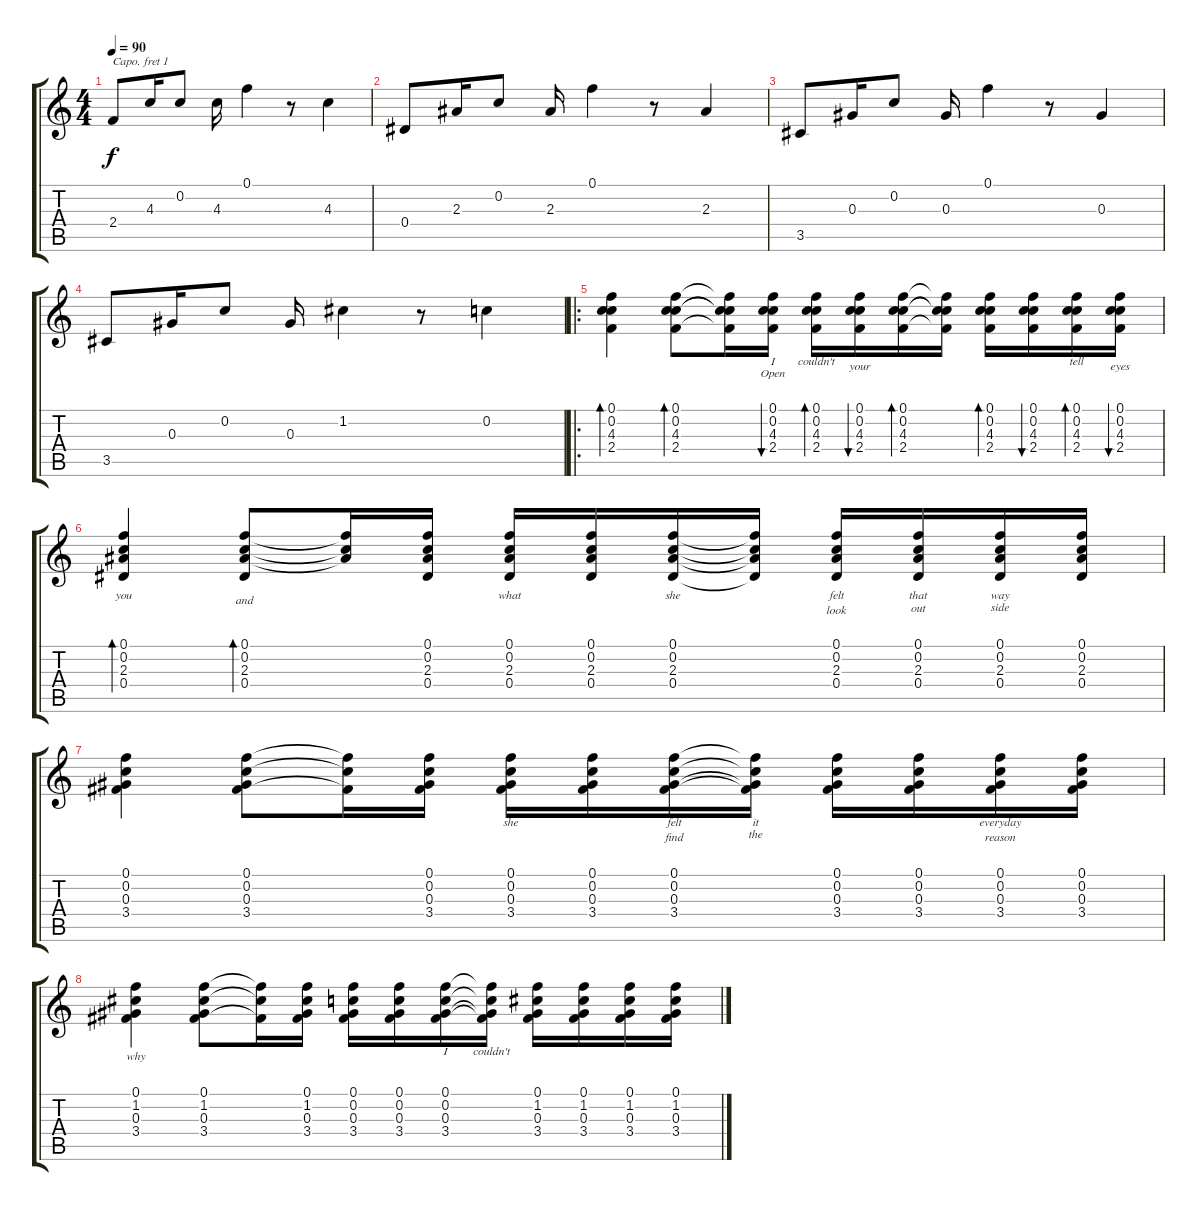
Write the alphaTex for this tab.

\track "" {instrument acousticguitarnylon}
\staff {score tabs}
\capo 1
\tuning (E4 B3 G3 D3 A2 E2) {hide}
\ts (4 4)
\tempo 90
\clef g2
\ks c
2.4.8{dy f instrument acousticguitarnylon} 4.3.16 0.2.8 4.3.16 0.1.4 r.8 4.3.4 |
0.4.8 2.3.16 0.2.8 2.3.16 0.1.4 r.8 2.3.4 |
3.5.8 0.3.16 0.2.8 0.3.16 0.1.4 r.8 0.3.4 |
3.5.8 0.3.16 0.2.8 0.3.16 1.2.4 r.8 0.2.4 |
\ro
(0.1 0.2 4.3 2.4).4{bd 30 lyrics (0 "") lyrics (1 "") lyrics (2 "") lyrics (3 "") lyrics (4 "")} (0.1 0.2 4.3 2.4).8{bd 30 lyrics (0 "") lyrics (1 "") lyrics (2 "") lyrics (3 "") lyrics (4 "")} (0.1{t} 0.2{t} 4.3{t} 2.4{t}).16{lyrics (0 "") lyrics (1 "") lyrics (2 "") lyrics (3 "") lyrics (4 "")} (0.1 0.2 4.3 2.4).16{bu 30 lyrics (0 "I") lyrics (1 "Open") lyrics (2 "") lyrics (3 "") lyrics (4 "")} (0.1 0.2 4.3 2.4).16{bd 30 lyrics (0 "couldn't") lyrics (1 "") lyrics (2 "") lyrics (3 "") lyrics (4 "")} (0.1 0.2 4.3 2.4).16{bu 30 lyrics (0 "") lyrics (1 "your") lyrics (2 "") lyrics (3 "") lyrics (4 "")} (0.1 0.2 4.3 2.4).16{bd 30 lyrics (0 "") lyrics (1 "") lyrics (2 "") lyrics (3 "") lyrics (4 "")} (0.1{t} 0.2{t} 4.3{t} 2.4{t}).16{lyrics (0 "") lyrics (1 "") lyrics (2 "") lyrics (3 "") lyrics (4 "")} (0.1 0.2 4.3 2.4).16{bd 30 lyrics (0 "") lyrics (1 "") lyrics (2 "") lyrics (3 "") lyrics (4 "")} (0.1 0.2 4.3 2.4).16{bu 30 lyrics (0 "") lyrics (1 "") lyrics (2 "") lyrics (3 "") lyrics (4 "")} (0.1 0.2 4.3 2.4).16{bd 30 lyrics (0 "tell") lyrics (1 "") lyrics (2 "") lyrics (3 "") lyrics (4 "")} (0.1 0.2 4.3 2.4).16{bu 30 lyrics (0 "") lyrics (1 "eyes") lyrics (2 "") lyrics (3 "") lyrics (4 "")} |
(0.1 0.2 2.3 0.4).4{bd 30 lyrics (0 "you") lyrics (1 "") lyrics (2 "") lyrics (3 "") lyrics (4 "")} (0.1 0.2 2.3 0.4).8{bd 30 lyrics (0 "") lyrics (1 "and") lyrics (2 "") lyrics (3 "") lyrics (4 "")} (0.1{t} 0.2{t} 2.3{t}).16{lyrics (0 "") lyrics (1 "") lyrics (2 "") lyrics (3 "") lyrics (4 "")} (0.1 0.2 2.3 0.4).16{lyrics (0 "") lyrics (1 "") lyrics (2 "") lyrics (3 "") lyrics (4 "")} (0.1 0.2 2.3 0.4).16{lyrics (0 "what") lyrics (1 "") lyrics (2 "") lyrics (3 "") lyrics (4 "")} (0.1 0.2 2.3 0.4).16{lyrics (0 "") lyrics (1 "") lyrics (2 "") lyrics (3 "") lyrics (4 "")} (0.1 0.2 2.3 0.4).16{lyrics (0 "she") lyrics (1 "") lyrics (2 "") lyrics (3 "") lyrics (4 "")} (0.1{t} 0.2{t} 2.3{t} 0.4{t}).16{lyrics (0 "") lyrics (1 "") lyrics (2 "") lyrics (3 "") lyrics (4 "")} (0.1 0.2 2.3 0.4).16{lyrics (0 "felt") lyrics (1 "look") lyrics (2 "") lyrics (3 "") lyrics (4 "")} (0.1 0.2 2.3 0.4).16{lyrics (0 "that") lyrics (1 "out") lyrics (2 "") lyrics (3 "") lyrics (4 "")} (0.1 0.2 2.3 0.4).16{lyrics (0 "way") lyrics (1 "side") lyrics (2 "") lyrics (3 "") lyrics (4 "")} (0.1 0.2 2.3 0.4).16{lyrics (0 "") lyrics (1 "") lyrics (2 "") lyrics (3 "") lyrics (4 "")} |
(0.1 0.2 0.3 3.4).4{lyrics (0 "") lyrics (1 "") lyrics (2 "") lyrics (3 "") lyrics (4 "")} (0.1 0.2 0.3 3.4).8{lyrics (0 "") lyrics (1 "") lyrics (2 "") lyrics (3 "") lyrics (4 "")} (0.1{t} 0.2{t} 3.4{t}).16{lyrics (0 "") lyrics (1 "") lyrics (2 "") lyrics (3 "") lyrics (4 "")} (0.1 0.2 0.3 3.4).16{lyrics (0 "") lyrics (1 "") lyrics (2 "") lyrics (3 "") lyrics (4 "")} (0.1 0.2 0.3 3.4).16{lyrics (0 "she") lyrics (1 "") lyrics (2 "") lyrics (3 "") lyrics (4 "")} (0.1 0.2 0.3 3.4).16{lyrics (0 "") lyrics (1 "") lyrics (2 "") lyrics (3 "") lyrics (4 "")} (0.1 0.2 0.3 3.4).16{lyrics (0 "felt") lyrics (1 "find") lyrics (2 "") lyrics (3 "") lyrics (4 "")} (0.1{t} 0.2{t} 0.3{t} 3.4{t}).16{lyrics (0 "it") lyrics (1 "the") lyrics (2 "") lyrics (3 "") lyrics (4 "")} (0.1 0.2 0.3 3.4).16{lyrics (0 "") lyrics (1 "") lyrics (2 "") lyrics (3 "") lyrics (4 "")} (0.1 0.2 0.3 3.4).16{lyrics (0 "") lyrics (1 "") lyrics (2 "") lyrics (3 "") lyrics (4 "")} (0.1 0.2 0.3 3.4).16{lyrics (0 "everyday") lyrics (1 "reason") lyrics (2 "") lyrics (3 "") lyrics (4 "")} (0.1 0.2 0.3 3.4).16{lyrics (0 "") lyrics (1 "") lyrics (2 "") lyrics (3 "") lyrics (4 "")} |
(0.1 1.2 0.3 3.4).4{lyrics (0 "") lyrics (1 "why") lyrics (2 "") lyrics (3 "") lyrics (4 "")} (0.1 1.2 0.3 3.4).8{lyrics (0 "") lyrics (1 "") lyrics (2 "") lyrics (3 "") lyrics (4 "")} (0.1{t} 1.2{t} 3.4{t}).16{lyrics (0 "") lyrics (1 "") lyrics (2 "") lyrics (3 "") lyrics (4 "")} (0.1 1.2 0.3 3.4).16{lyrics (0 "") lyrics (1 "") lyrics (2 "") lyrics (3 "") lyrics (4 "")} (0.1 0.2 0.3 3.4).16{lyrics (0 "") lyrics (1 "") lyrics (2 "") lyrics (3 "") lyrics (4 "")} (0.1 0.2 0.3 3.4).16{lyrics (0 "") lyrics (1 "") lyrics (2 "") lyrics (3 "") lyrics (4 "")} (0.1 0.2 0.3 3.4).16{lyrics (0 "I") lyrics (1 "") lyrics (2 "") lyrics (3 "") lyrics (4 "")} (0.1{t} 0.2{t} 0.3{t} 3.4{t}).16{lyrics (0 "couldn't") lyrics (1 "") lyrics (2 "") lyrics (3 "") lyrics (4 "")} (0.1 1.2 0.3 3.4).16{lyrics (0 "") lyrics (1 "") lyrics (2 "") lyrics (3 "") lyrics (4 "")} (0.1 1.2 0.3 3.4).16{lyrics (0 "") lyrics (1 "") lyrics (2 "") lyrics (3 "") lyrics (4 "")} (0.1 1.2 0.3 3.4).16{lyrics (0 "") lyrics (1 "") lyrics (2 "") lyrics (3 "") lyrics (4 "")} (0.1 1.2 0.3 3.4).16{lyrics (0 "") lyrics (1 "") lyrics (2 "") lyrics (3 "") lyrics (4 "")}
